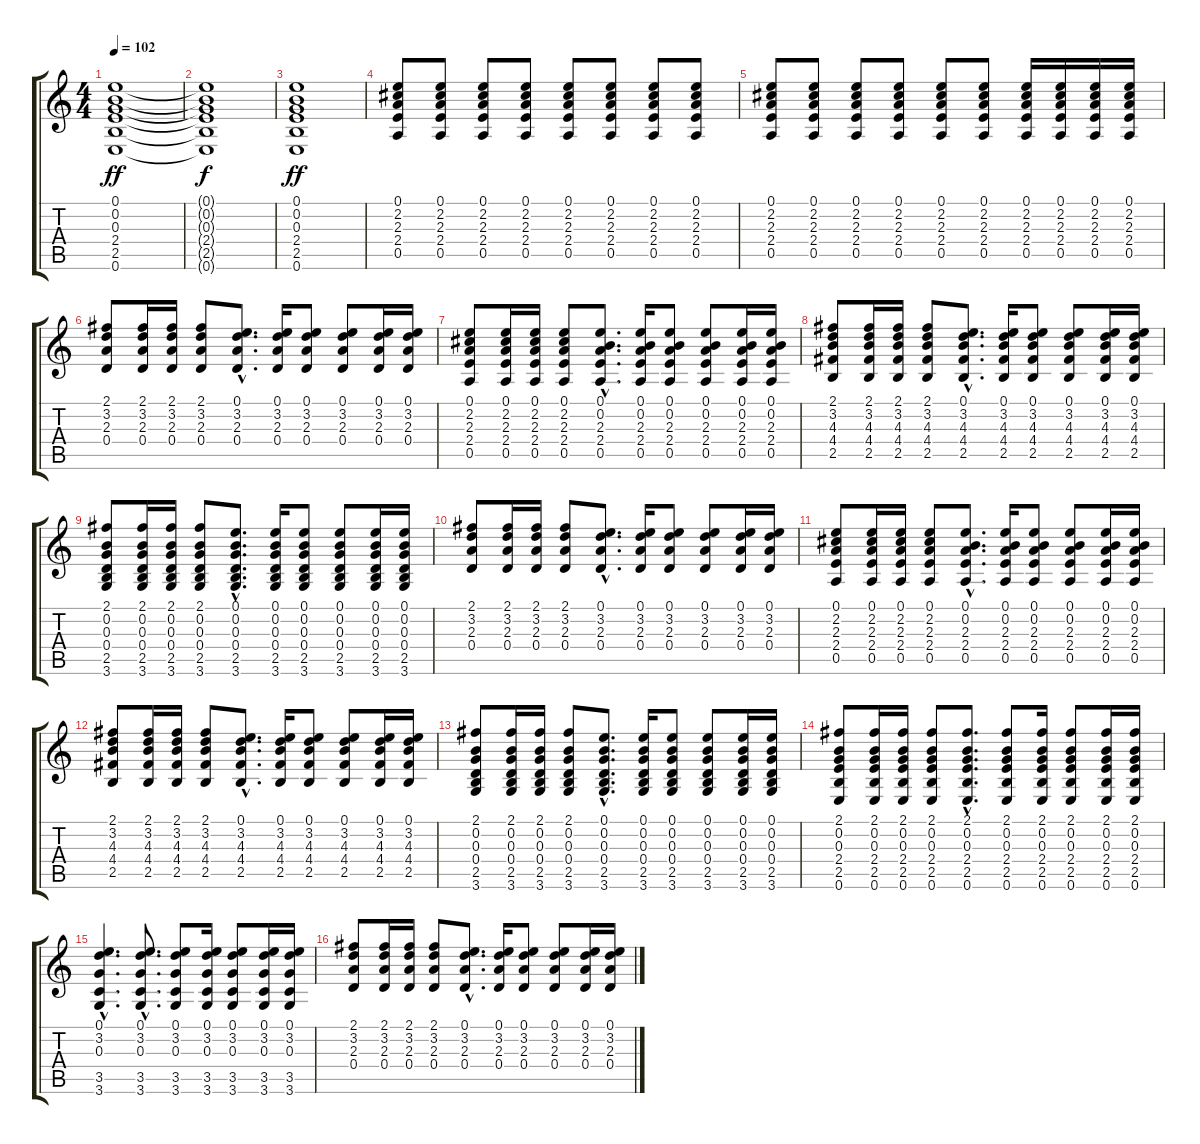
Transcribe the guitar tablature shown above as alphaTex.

\track "" {instrument acousticguitarsteel}
\staff {score tabs}
\tuning (E4 B3 G3 D3 A2 E2) {hide}
\ts (4 4)
\tempo 102
\clef g2
\ks c
(0.1 0.2 0.3 2.4 2.5 0.6).1{dy ff} |
(0.1{t} 0.2{t} 0.3{t} 2.4{t} 2.5{t} 0.6{t}).1{dy f} |
(0.1 0.2 0.3 2.4 2.5 0.6).1{dy ff} |
(0.1 2.2 2.3 2.4 0.5).8 (0.1 2.2 2.3 2.4 0.5).8 (0.1 2.2 2.3 2.4 0.5).8 (0.1 2.2 2.3 2.4 0.5).8 (0.1 2.2 2.3 2.4 0.5).8 (0.1 2.2 2.3 2.4 0.5).8 (0.1 2.2 2.3 2.4 0.5).8 (0.1 2.2 2.3 2.4 0.5).8 |
(0.1 2.2 2.3 2.4 0.5).8 (0.1 2.2 2.3 2.4 0.5).8 (0.1 2.2 2.3 2.4 0.5).8 (0.1 2.2 2.3 2.4 0.5).8 (0.1 2.2 2.3 2.4 0.5).8 (0.1 2.2 2.3 2.4 0.5).8 (0.1 2.2 2.3 2.4 0.5).16 (0.1 2.2 2.3 2.4 0.5).16 (0.1 2.2 2.3 2.4 0.5).16 (0.1 2.2 2.3 2.4 0.5).16 |
(2.1 3.2 2.3 0.4).8 (2.1 3.2 2.3 0.4).16 (2.1 3.2 2.3 0.4).16 (2.1 3.2 2.3 0.4).8 (0.1{hac} 3.2{hac} 2.3{hac} 0.4{hac}).8{d} (0.1 3.2 2.3 0.4).16 (0.1 3.2 2.3 0.4).8 (0.1 3.2 2.3 0.4).8 (0.1 3.2 2.3 0.4).16 (0.1 3.2 2.3 0.4).16 |
(0.1 2.2 2.3 2.4 0.5).8 (0.1 2.2 2.3 2.4 0.5).16 (0.1 2.2 2.3 2.4 0.5).16 (0.1 2.2 2.3 2.4 0.5).8 (0.1{hac} 0.2{hac} 2.3{hac} 2.4{hac} 0.5{hac}).8{d} (0.1 0.2 2.3 2.4 0.5).16 (0.1 0.2 2.3 2.4 0.5).8 (0.1 0.2 2.3 2.4 0.5).8 (0.1 0.2 2.3 2.4 0.5).16 (0.1 0.2 2.3 2.4 0.5).16 |
(2.1 3.2 4.3 4.4 2.5).8 (2.1 3.2 4.3 4.4 2.5).16 (2.1 3.2 4.3 4.4 2.5).16 (2.1 3.2 4.3 4.4 2.5).8 (0.1{hac} 3.2{hac} 4.3{hac} 4.4{hac} 2.5{hac}).8{d} (0.1 3.2 4.3 4.4 2.5).16 (0.1 3.2 4.3 4.4 2.5).8 (0.1 3.2 4.3 4.4 2.5).8 (0.1 3.2 4.3 4.4 2.5).16 (0.1 3.2 4.3 4.4 2.5).16 |
(2.1 0.2 0.3 0.4 2.5 3.6).8 (2.1 0.2 0.3 0.4 2.5 3.6).16 (2.1 0.2 0.3 0.4 2.5 3.6).16 (2.1 0.2 0.3 0.4 2.5 3.6).8 (0.1{hac} 0.2{hac} 0.3{hac} 0.4{hac} 2.5{hac} 3.6{hac}).8{d} (0.1 0.2 0.3 0.4 2.5 3.6).16 (0.1 0.2 0.3 0.4 2.5 3.6).8 (0.1 0.2 0.3 0.4 2.5 3.6).8 (0.1 0.2 0.3 0.4 2.5 3.6).16 (0.1 0.2 0.3 0.4 2.5 3.6).16 |
(2.1 3.2 2.3 0.4).8 (2.1 3.2 2.3 0.4).16 (2.1 3.2 2.3 0.4).16 (2.1 3.2 2.3 0.4).8 (0.1{hac} 3.2{hac} 2.3{hac} 0.4{hac}).8{d} (0.1 3.2 2.3 0.4).16 (0.1 3.2 2.3 0.4).8 (0.1 3.2 2.3 0.4).8 (0.1 3.2 2.3 0.4).16 (0.1 3.2 2.3 0.4).16 |
(0.1 2.2 2.3 2.4 0.5).8 (0.1 2.2 2.3 2.4 0.5).16 (0.1 2.2 2.3 2.4 0.5).16 (0.1 2.2 2.3 2.4 0.5).8 (0.1{hac} 0.2{hac} 2.3{hac} 2.4{hac} 0.5{hac}).8{d} (0.1 0.2 2.3 2.4 0.5).16 (0.1 0.2 2.3 2.4 0.5).8 (0.1 0.2 2.3 2.4 0.5).8 (0.1 0.2 2.3 2.4 0.5).16 (0.1 0.2 2.3 2.4 0.5).16 |
(2.1 3.2 4.3 4.4 2.5).8 (2.1 3.2 4.3 4.4 2.5).16 (2.1 3.2 4.3 4.4 2.5).16 (2.1 3.2 4.3 4.4 2.5).8 (0.1{hac} 3.2{hac} 4.3{hac} 4.4{hac} 2.5{hac}).8{d} (0.1 3.2 4.3 4.4 2.5).16 (0.1 3.2 4.3 4.4 2.5).8 (0.1 3.2 4.3 4.4 2.5).8 (0.1 3.2 4.3 4.4 2.5).16 (0.1 3.2 4.3 4.4 2.5).16 |
(2.1 0.2 0.3 0.4 2.5 3.6).8 (2.1 0.2 0.3 0.4 2.5 3.6).16 (2.1 0.2 0.3 0.4 2.5 3.6).16 (2.1 0.2 0.3 0.4 2.5 3.6).8 (0.1{hac} 0.2{hac} 0.3{hac} 0.4{hac} 2.5{hac} 3.6{hac}).8{d} (0.1 0.2 0.3 0.4 2.5 3.6).16 (0.1 0.2 0.3 0.4 2.5 3.6).8 (0.1 0.2 0.3 0.4 2.5 3.6).8 (0.1 0.2 0.3 0.4 2.5 3.6).16 (0.1 0.2 0.3 0.4 2.5 3.6).16 |
(2.1 0.2 0.3 2.4 2.5 0.6).8 (2.1 0.2 0.3 2.4 2.5 0.6).16 (2.1 0.2 0.3 2.4 2.5 0.6).16 (2.1 0.2 0.3 2.4 2.5 0.6).8 (2.1{hac} 0.2{hac} 0.3{hac} 2.4{hac} 2.5{hac} 0.6{hac}).8{d} (2.1 0.2 0.3 2.4 2.5 0.6).8 (2.1 0.2 0.3 2.4 2.5 0.6).16 (2.1 0.2 0.3 2.4 2.5 0.6).8 (2.1 0.2 0.3 2.4 2.5 0.6).16 (2.1 0.2 0.3 2.4 2.5 0.6).16 |
(0.1{hac} 3.2{hac} 0.3{hac} 3.5{hac} 3.6{hac}).4{d} (0.1{hac} 3.2{hac} 0.3{hac} 3.5{hac} 3.6{hac}).8{d} (0.1 3.2 0.3 3.5 3.6).8 (0.1 3.2 0.3 3.5 3.6).16 (0.1 3.2 0.3 3.5 3.6).8 (0.1 3.2 0.3 3.5 3.6).16 (0.1 3.2 0.3 3.5 3.6).16 |
(2.1 3.2 2.3 0.4).8 (2.1 3.2 2.3 0.4).16 (2.1 3.2 2.3 0.4).16 (2.1 3.2 2.3 0.4).8 (0.1{hac} 3.2{hac} 2.3{hac} 0.4{hac}).8{d} (0.1 3.2 2.3 0.4).16 (0.1 3.2 2.3 0.4).8 (0.1 3.2 2.3 0.4).8 (0.1 3.2 2.3 0.4).16 (0.1 3.2 2.3 0.4).16
